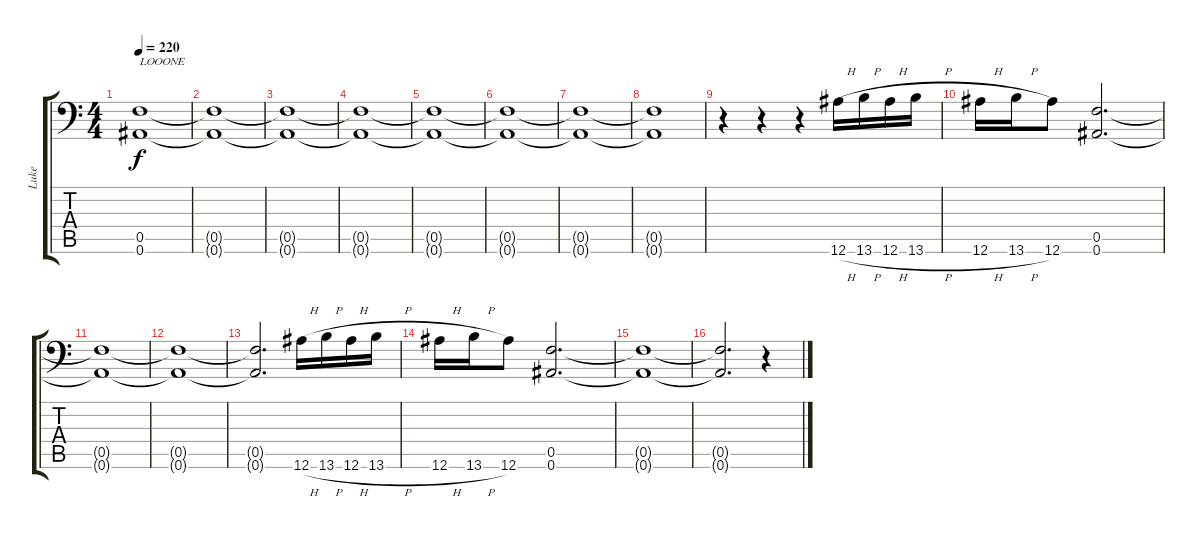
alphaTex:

\track ("Luke" "Luke") {instrument distortionguitar}
\staff {score tabs}
\tuning (C4 G3 Eb3 Bb2 F2 Bb1) {hide}
\ts (4 4)
\tempo 220
\clef f4
\ks c
(0.5{t} 0.6{t}).1{txt "LOOONE" dy f} |
(0.5{t} 0.6{t}).1 |
(0.5{t} 0.6{t}).1 |
(0.5{t} 0.6{t}).1 |
(0.5{t} 0.6{t}).1 |
(0.5{t} 0.6{t}).1 |
(0.5{t} 0.6{t}).1 |
(0.5{t} 0.6{t}).1 |
r.4 r.4 r.4 12.6{h}.16 13.6{h}.16 12.6{h}.16 13.6{h}.16 |
12.6{h}.16 13.6{h}.16 12.6.8 (0.5 0.6).2{d} |
(0.5{t} 0.6{t}).1 |
(0.5{t} 0.6{t}).1 |
(0.5{t} 0.6{t}).2{d} 12.6{h}.16 13.6{h}.16 12.6{h}.16 13.6{h}.16 |
12.6{h}.16 13.6{h}.16 12.6.8 (0.5 0.6).2{d} |
(0.5{t} 0.6{t}).1 |
(0.5{t} 0.6{t}).2{d} r.4
